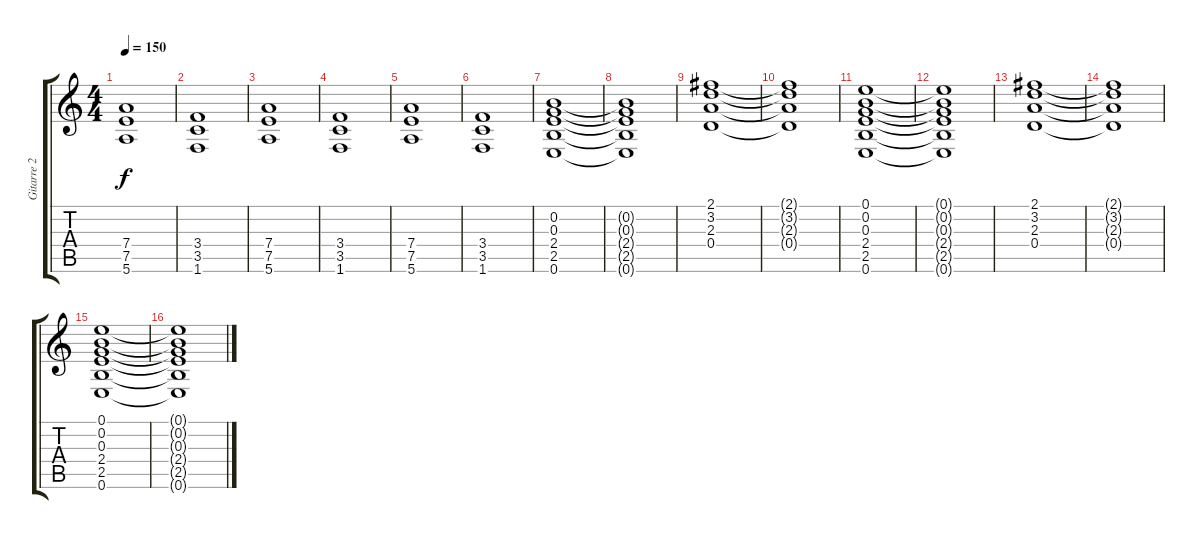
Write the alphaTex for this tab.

\track ("Gitarre 2" "Gitarre 2") {instrument electricguitarclean}
\staff {score tabs}
\tuning (E4 B3 G3 D3 A2 E2) {hide}
\ts (4 4)
\tempo 150
\clef g2
\ks c
(7.4 7.5 5.6).1{dy f} |
(3.4 3.5 1.6).1 |
(7.4 7.5 5.6).1 |
(3.4 3.5 1.6).1 |
(7.4 7.5 5.6).1 |
(3.4 3.5 1.6).1 |
(0.2 0.3 2.4 2.5 0.6).1 |
(0.2{t} 0.3{t} 2.4{t} 2.5{t} 0.6{t}).1 |
(2.1 3.2 2.3 0.4).1 |
(2.1{t} 3.2{t} 2.3{t} 0.4{t}).1 |
(0.1 0.2 0.3 2.4 2.5 0.6).1 |
(0.1{t} 0.2{t} 0.3{t} 2.4{t} 2.5{t} 0.6{t}).1 |
(2.1 3.2 2.3 0.4).1 |
(2.1{t} 3.2{t} 2.3{t} 0.4{t}).1 |
(0.1 0.2 0.3 2.4 2.5 0.6).1 |
(0.1{t} 0.2{t} 0.3{t} 2.4{t} 2.5{t} 0.6{t}).1
